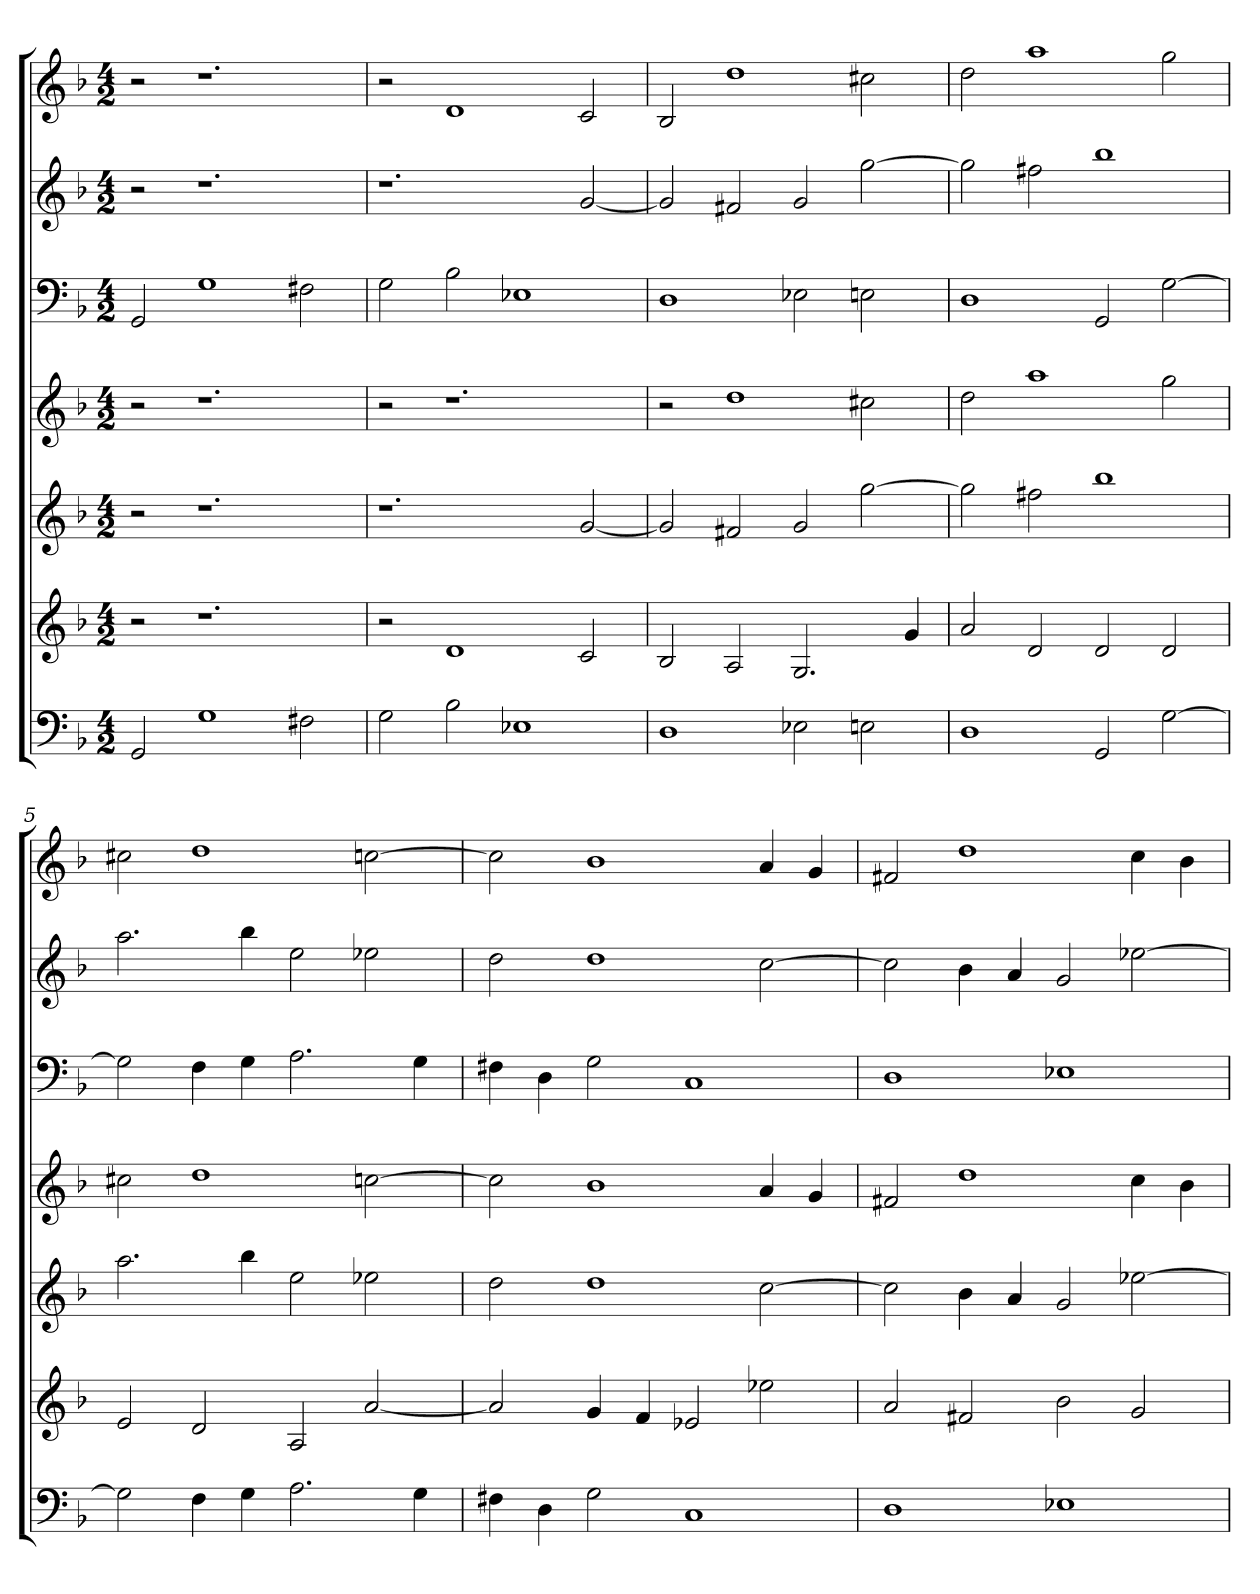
**kern	**kern	**kern	**kern	**kern	**kern	**kern
*part7	*part6	*part5	*part4	*part3	*part2	*part1
*staff7	*staff6	*staff5	*staff4	*staff3	*staff2	*staff1
*k[b-]	*k[b-]	*k[b-]	*k[b-]	*k[b-]	*k[b-]	*k[b-]
*d:	*d:	*d:	*d:	*d:	*d:	*d:
*M4/2	*M4/2	*M4/2	*M4/2	*M4/2	*M4/2	*M4/2
=1	=1	=1	=1	=1	=1	=1
2GG	2r	2r	2r	2GG	2r	2r
1G	1.r	1.r	1.r	1G	1.r	1.r
2F#X	.	.	.	2F#X	.	.
=2	=2	=2	=2	=2	=2	=2
2G	2r	1.r	2r	2G	1.r	2r
2B-	1d	.	1.r	2B-	.	1d
1E-X	.	.	.	1E-X	.	.
.	2c	[2g	.	.	[2g	2c
=3	=3	=3	=3	=3	=3	=3
1D	2B-	2g]	2r	1D	2g]	2B-
.	2A	2f#X	1dd	.	2f#X	1dd
2E-X	2.G	2g	.	2E-X	2g	.
2En	.	[2gg	2cc#X	2En	[2gg	2cc#X
.	4g	.	.	.	.	.
=4	=4	=4	=4	=4	=4	=4
1D	2a	2gg]	2dd	1D	2gg]	2dd
.	2d	2ff#X	1aa	.	2ff#X	1aa
2GG	2d	1bb-	.	2GG	1bb-	.
[2G	2d	.	2gg	[2G	.	2gg
=5	=5	=5	=5	=5	=5	=5
2G]	2e	2.aa	2cc#X	2G]	2.aa	2cc#X
4F	2d	.	1dd	4F	.	1dd
4G	.	4bb-	.	4G	4bb-	.
2.A	2A	2ee	.	2.A	2ee	.
.	[2a	2ee-X	[2ccn	.	2ee-X	[2ccn
4G	.	.	.	4G	.	.
=6	=6	=6	=6	=6	=6	=6
4F#X	2a]	2dd	2cc]	4F#X	2dd	2cc]
4D	.	.	.	4D	.	.
2G	4g	1dd	1b-	2G	1dd	1b-
.	4f	.	.	.	.	.
1C	2e-X	.	.	1C	.	.
.	2ee-X	[2cc	4a	.	[2cc	4a
.	.	.	4g	.	.	4g
=7	=7	=7	=7	=7	=7	=7
1D	2a	2cc]	2f#X	1D	2cc]	2f#X
.	2f#X	4b-	1dd	.	4b-	1dd
.	.	4a	.	.	4a	.
1E-X	2b-	2g	.	1E-X	2g	.
.	2g	[2ee-X	4cc	.	[2ee-X	4cc
.	.	.	4b-	.	.	4b-
=	=	=	=	=	=	=
*-	*-	*-	*-	*-	*-	*-
